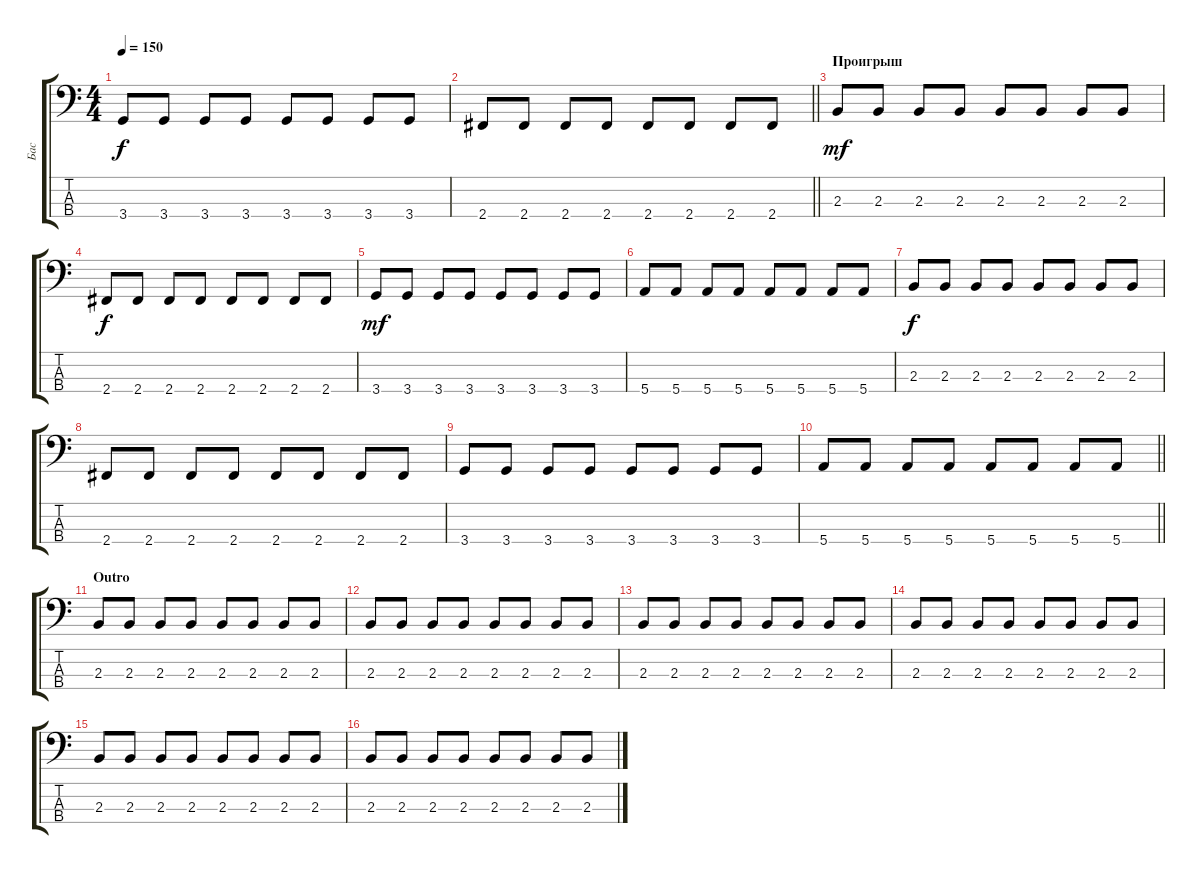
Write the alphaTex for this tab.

\track ("Бас" "Бас") {instrument electricbasspick}
\staff {score tabs}
\tuning (G2 D2 A1 E1) {hide}
\ts (4 4)
\tempo 150
\clef f4
\ks c
3.4.8{dy f} 3.4.8 3.4.8 3.4.8 3.4.8 3.4.8 3.4.8 3.4.8 |
\barLineRight lightlight
2.4.8 2.4.8 2.4.8 2.4.8 2.4.8 2.4.8 2.4.8 2.4.8 |
\section ("" "Проигрыш")
2.3.8{dy mf} 2.3.8 2.3.8 2.3.8 2.3.8 2.3.8 2.3.8 2.3.8 |
2.4.8{dy f} 2.4.8 2.4.8 2.4.8 2.4.8 2.4.8 2.4.8 2.4.8 |
3.4.8{dy mf} 3.4.8 3.4.8 3.4.8 3.4.8 3.4.8 3.4.8 3.4.8 |
5.4.8 5.4.8 5.4.8 5.4.8 5.4.8 5.4.8 5.4.8 5.4.8 |
2.3.8{dy f} 2.3.8 2.3.8 2.3.8 2.3.8 2.3.8 2.3.8 2.3.8 |
2.4.8 2.4.8 2.4.8 2.4.8 2.4.8 2.4.8 2.4.8 2.4.8 |
3.4.8 3.4.8 3.4.8 3.4.8 3.4.8 3.4.8 3.4.8 3.4.8 |
\barLineRight lightlight
5.4.8 5.4.8 5.4.8 5.4.8 5.4.8 5.4.8 5.4.8 5.4.8 |
\section ("" "Outro")
2.3.8 2.3.8 2.3.8 2.3.8 2.3.8 2.3.8 2.3.8 2.3.8 |
2.3.8 2.3.8 2.3.8 2.3.8 2.3.8 2.3.8 2.3.8 2.3.8 |
2.3.8 2.3.8 2.3.8 2.3.8 2.3.8 2.3.8 2.3.8 2.3.8 |
2.3.8 2.3.8 2.3.8 2.3.8 2.3.8 2.3.8 2.3.8 2.3.8 |
2.3.8 2.3.8 2.3.8 2.3.8 2.3.8 2.3.8 2.3.8 2.3.8 |
2.3.8 2.3.8 2.3.8 2.3.8 2.3.8 2.3.8 2.3.8 2.3.8
